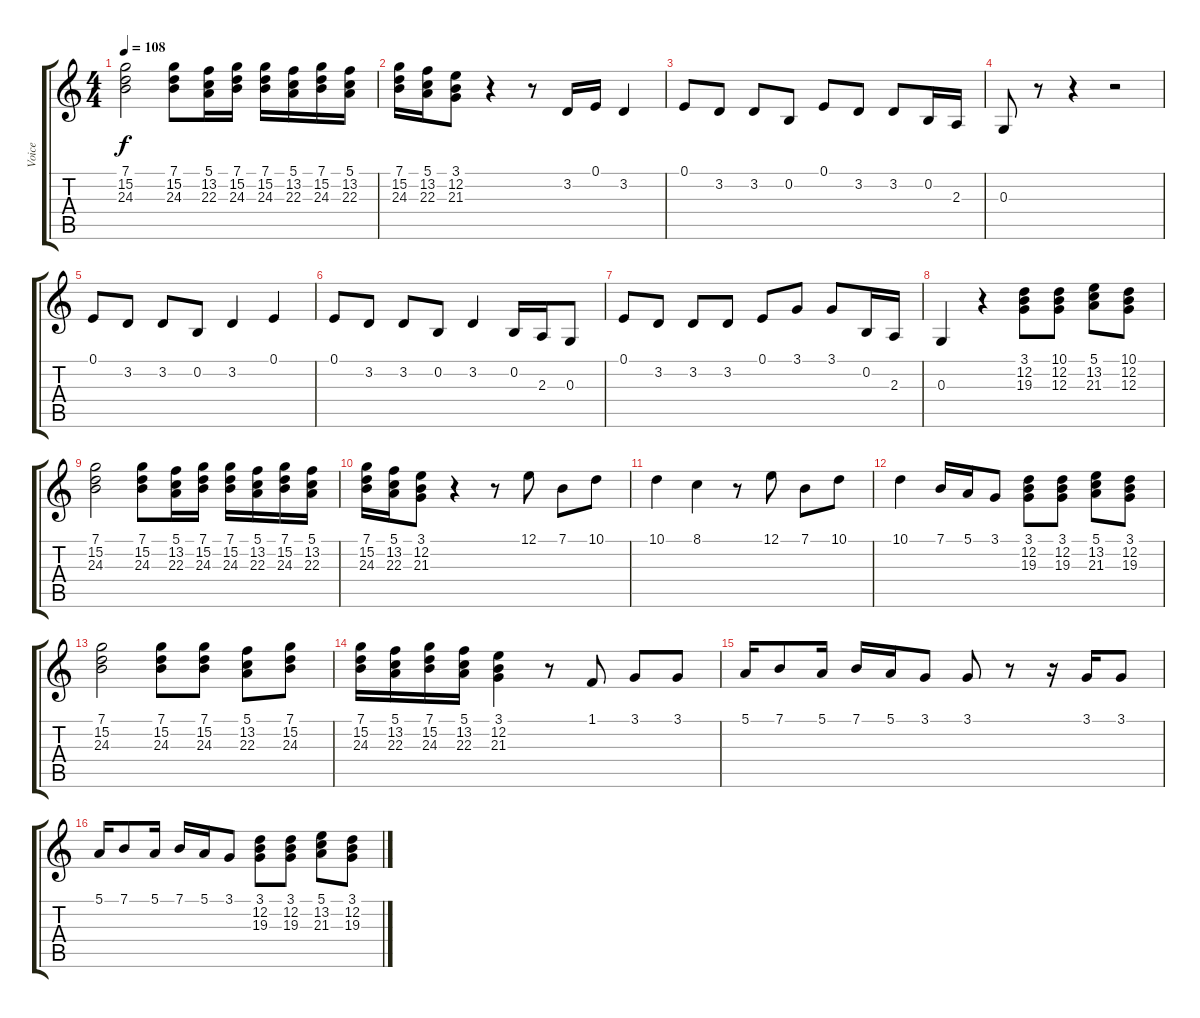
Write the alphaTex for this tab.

\track ("Voice" "Voice") {instrument baritonesax}
\staff {score tabs}
\tuning (E4 B3 G3 D3 A2 E2) {hide}
\ts (4 4)
\tempo 108
\clef g2
\ks c
(7.1 15.2 24.3).2{dy f} (7.1 15.2 24.3).8 (5.1 13.2 22.3).16 (7.1 15.2 24.3).16 (7.1 15.2 24.3).16 (5.1 13.2 22.3).16 (7.1 15.2 24.3).16 (5.1 13.2 22.3).16 |
(7.1 15.2 24.3).16 (5.1 13.2 22.3).16 (3.1 12.2 21.3).8 r.4 r.8 3.2.16 0.1.16 3.2.4 |
0.1.8 3.2.8 3.2.8 0.2.8 0.1.8 3.2.8 3.2.8 0.2.16 2.3.16 |
0.3.8 r.8 r.4 r.2 |
0.1.8 3.2.8 3.2.8 0.2.8 3.2.4 0.1.4 |
0.1.8 3.2.8 3.2.8 0.2.8 3.2.4 0.2.16 2.3.16 0.3.8 |
0.1.8 3.2.8 3.2.8 3.2.8 0.1.8 3.1.8 3.1.8 0.2.16 2.3.16 |
0.3.4 r.4 (3.1 12.2 19.3).8 (10.1 12.2 12.3).8 (5.1 13.2 21.3).8 (10.1 12.2 12.3).8 |
(7.1 15.2 24.3).2 (7.1 15.2 24.3).8 (5.1 13.2 22.3).16 (7.1 15.2 24.3).16 (7.1 15.2 24.3).16 (5.1 13.2 22.3).16 (7.1 15.2 24.3).16 (5.1 13.2 22.3).16 |
(7.1 15.2 24.3).16 (5.1 13.2 22.3).16 (3.1 12.2 21.3).8 r.4 r.8 12.1.8 7.1.8 10.1.8 |
10.1.4 8.1.4 r.8 12.1.8 7.1.8 10.1.8 |
10.1.4 7.1.16 5.1.16 3.1.8 (3.1 12.2 19.3).8 (3.1 12.2 19.3).8 (5.1 13.2 21.3).8 (3.1 12.2 19.3).8 |
(7.1 15.2 24.3).2 (7.1 15.2 24.3).8 (7.1 15.2 24.3).8 (5.1 13.2 22.3).8 (7.1 15.2 24.3).8 |
(7.1 15.2 24.3).16 (5.1 13.2 22.3).16 (7.1 15.2 24.3).16 (5.1 13.2 22.3).16 (3.1 12.2 21.3).4 r.8 1.1.8 3.1.8 3.1.8 |
5.1.16 7.1.8 5.1.16 7.1.16 5.1.16 3.1.8 3.1.8 r.8 r.16 3.1.16 3.1.8 |
5.1.16 7.1.8 5.1.16 7.1.16 5.1.16 3.1.8 (3.1 12.2 19.3).8 (3.1 12.2 19.3).8 (5.1 13.2 21.3).8 (3.1 12.2 19.3).8
